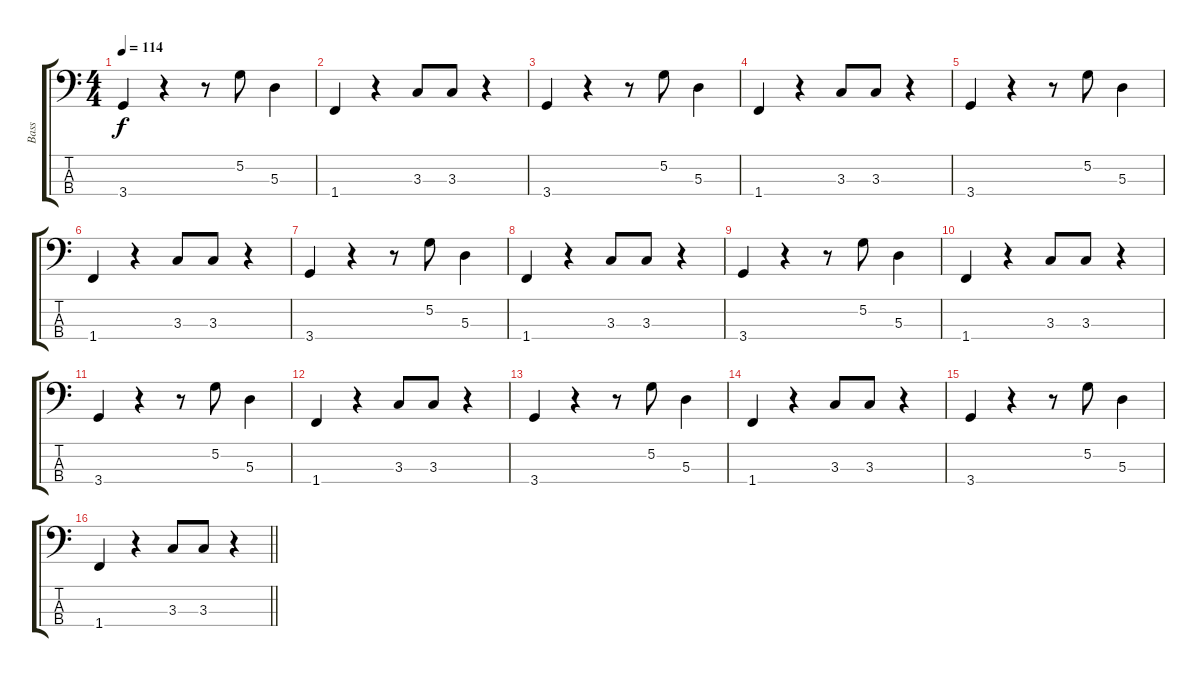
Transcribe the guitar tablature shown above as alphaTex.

\track ("Bass" "Bass") {instrument electricbasspick}
\staff {score tabs}
\tuning (G2 D2 A1 E1) {hide}
\ts (4 4)
\tempo 114
\clef f4
\ks c
3.4.4{dy f} r.4 r.8 5.2.8 5.3.4 |
1.4.4 r.4 3.3.8 3.3.8 r.4 |
3.4.4 r.4 r.8 5.2.8 5.3.4 |
1.4.4 r.4 3.3.8 3.3.8 r.4 |
3.4.4 r.4 r.8 5.2.8 5.3.4 |
1.4.4 r.4 3.3.8 3.3.8 r.4 |
3.4.4 r.4 r.8 5.2.8 5.3.4 |
1.4.4 r.4 3.3.8 3.3.8 r.4 |
3.4.4 r.4 r.8 5.2.8 5.3.4 |
1.4.4 r.4 3.3.8 3.3.8 r.4 |
3.4.4 r.4 r.8 5.2.8 5.3.4 |
1.4.4 r.4 3.3.8 3.3.8 r.4 |
3.4.4 r.4 r.8 5.2.8 5.3.4 |
1.4.4 r.4 3.3.8 3.3.8 r.4 |
3.4.4 r.4 r.8 5.2.8 5.3.4 |
\barLineRight lightlight
1.4.4 r.4 3.3.8 3.3.8 r.4
